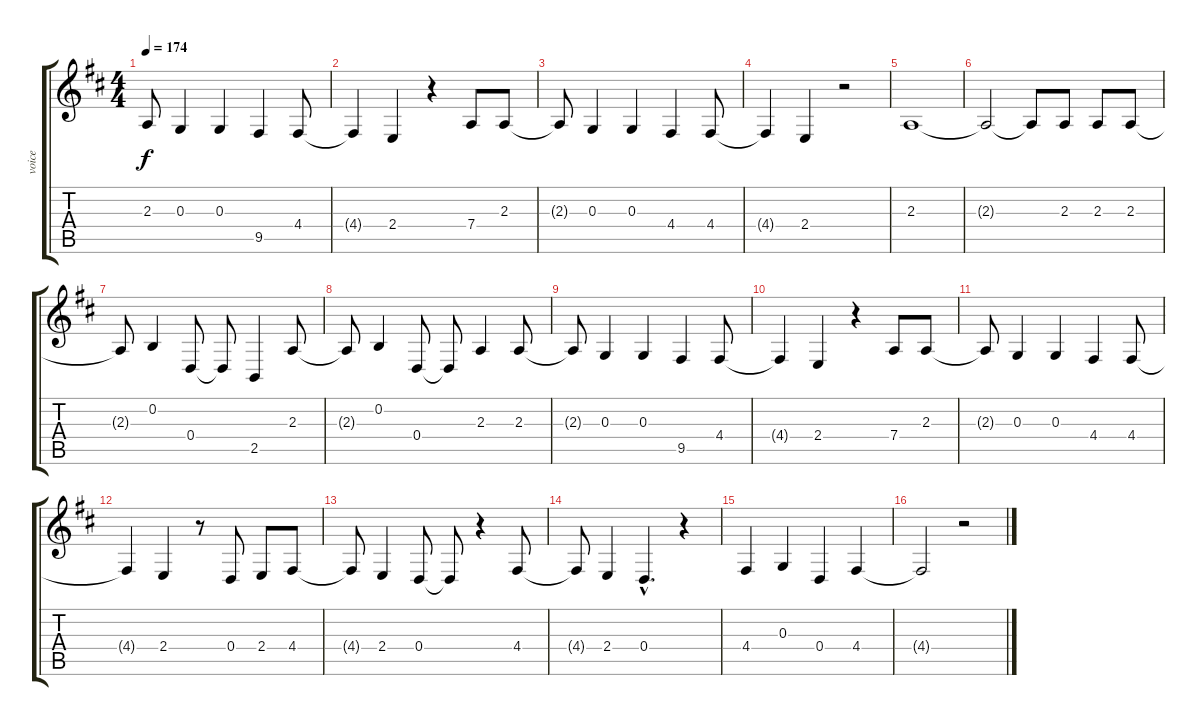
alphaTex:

\track ("voice" "voice") {instrument tangoaccordion}
\staff {score tabs}
\tuning (E4 B3 G3 D3 A2 E2) {hide}
\ts (4 4)
\tempo 174
\clef g2
\ks d
2.3{t}.8{dy f} 0.3.4 0.3.4 9.5.4 4.4.8 |
4.4{t}.4 2.4.4 r.4 7.4.8 2.3.8 |
2.3{t}.8 0.3.4 0.3.4 4.4.4 4.4.8 |
4.4{t}.4 2.4.4 r.2 |
2.3.1 |
2.3{t}.2 2.3{t}.8 2.3.8 2.3.8 2.3.8 |
2.3{t}.8 0.2.4 0.4.8 0.4{t}.8 2.5.4 2.3.8 |
2.3{t}.8 0.2.4 0.4.8 0.4{t}.8 2.3.4 2.3.8 |
2.3{t}.8 0.3.4 0.3.4 9.5.4 4.4.8 |
4.4{t}.4 2.4.4 r.4 7.4.8 2.3.8 |
2.3{t}.8 0.3.4 0.3.4 4.4.4 4.4.8 |
4.4{t}.4 2.4.4 r.8 0.4.8 2.4.8 4.4.8 |
4.4{t}.8 2.4.4 0.4.8 0.4{t}.8 r.4 4.4.8 |
4.4{t}.8 2.4.4 0.4{hac}.4{d} r.4 |
4.4.4 0.3.4 0.4.4 4.4.4 |
4.4{t}.2 r.2
